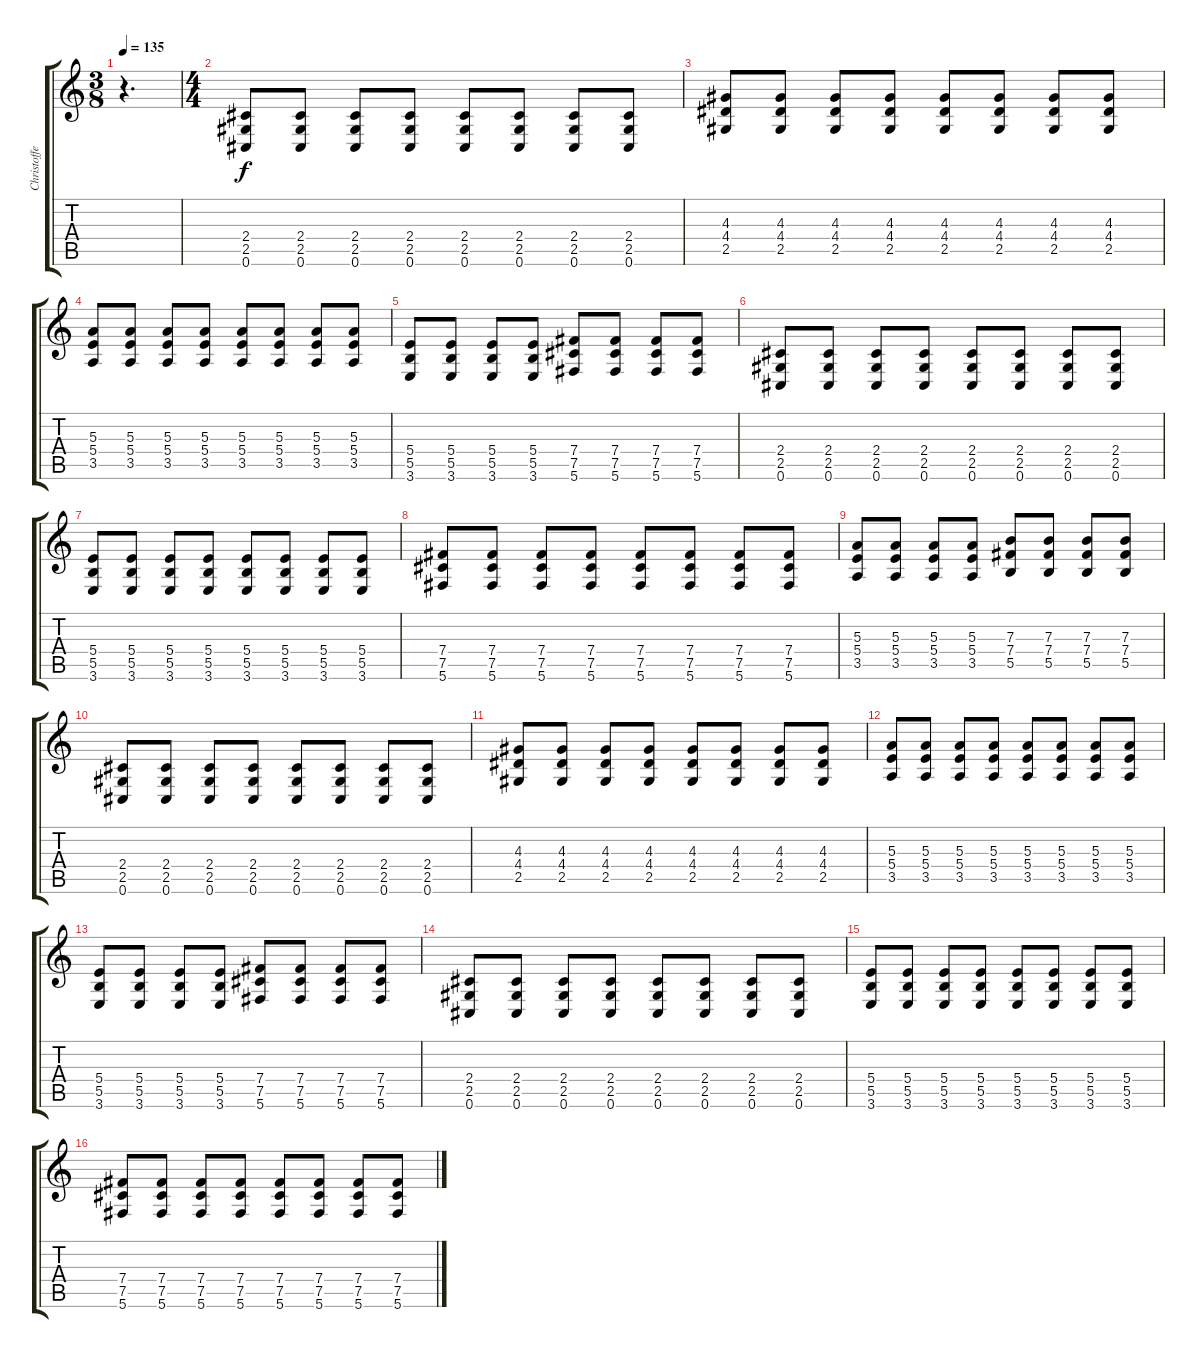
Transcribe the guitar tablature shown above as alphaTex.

\track ("Christoffer Johnsson" "Christoffe") {instrument distortionguitar}
\staff {score tabs}
\tuning (Db4 Ab3 E3 B2 Gb2 Db2) {hide}
\ts (3 8)
\tempo 135
\clef g2
\ks c
r.4{d dy f instrument distortionguitar} |
\ts (4 4)
(2.4 2.5 0.6).8 (2.4 2.5 0.6).8 (2.4 2.5 0.6).8 (2.4 2.5 0.6).8 (2.4 2.5 0.6).8 (2.4 2.5 0.6).8 (2.4 2.5 0.6).8 (2.4 2.5 0.6).8 |
(4.3 4.4 2.5).8 (4.3 4.4 2.5).8 (4.3 4.4 2.5).8 (4.3 4.4 2.5).8 (4.3 4.4 2.5).8 (4.3 4.4 2.5).8 (4.3 4.4 2.5).8 (4.3 4.4 2.5).8 |
(5.3 5.4 3.5).8 (5.3 5.4 3.5).8 (5.3 5.4 3.5).8 (5.3 5.4 3.5).8 (5.3 5.4 3.5).8 (5.3 5.4 3.5).8 (5.3 5.4 3.5).8 (5.3 5.4 3.5).8 |
(5.4 5.5 3.6).8 (5.4 5.5 3.6).8 (5.4 5.5 3.6).8 (5.4 5.5 3.6).8 (7.4 7.5 5.6).8 (7.4 7.5 5.6).8 (7.4 7.5 5.6).8 (7.4 7.5 5.6).8 |
(2.4 2.5 0.6).8 (2.4 2.5 0.6).8 (2.4 2.5 0.6).8 (2.4 2.5 0.6).8 (2.4 2.5 0.6).8 (2.4 2.5 0.6).8 (2.4 2.5 0.6).8 (2.4 2.5 0.6).8 |
(5.4 5.5 3.6).8 (5.4 5.5 3.6).8 (5.4 5.5 3.6).8 (5.4 5.5 3.6).8 (5.4 5.5 3.6).8 (5.4 5.5 3.6).8 (5.4 5.5 3.6).8 (5.4 5.5 3.6).8 |
(7.4 7.5 5.6).8 (7.4 7.5 5.6).8 (7.4 7.5 5.6).8 (7.4 7.5 5.6).8 (7.4 7.5 5.6).8 (7.4 7.5 5.6).8 (7.4 7.5 5.6).8 (7.4 7.5 5.6).8 |
(5.3 5.4 3.5).8 (5.3 5.4 3.5).8 (5.3 5.4 3.5).8 (5.3 5.4 3.5).8 (7.3 7.4 5.5).8 (7.3 7.4 5.5).8 (7.3 7.4 5.5).8 (7.3 7.4 5.5).8 |
(2.4 2.5 0.6).8 (2.4 2.5 0.6).8 (2.4 2.5 0.6).8 (2.4 2.5 0.6).8 (2.4 2.5 0.6).8 (2.4 2.5 0.6).8 (2.4 2.5 0.6).8 (2.4 2.5 0.6).8 |
(4.3 4.4 2.5).8 (4.3 4.4 2.5).8 (4.3 4.4 2.5).8 (4.3 4.4 2.5).8 (4.3 4.4 2.5).8 (4.3 4.4 2.5).8 (4.3 4.4 2.5).8 (4.3 4.4 2.5).8 |
(5.3 5.4 3.5).8 (5.3 5.4 3.5).8 (5.3 5.4 3.5).8 (5.3 5.4 3.5).8 (5.3 5.4 3.5).8 (5.3 5.4 3.5).8 (5.3 5.4 3.5).8 (5.3 5.4 3.5).8 |
(5.4 5.5 3.6).8 (5.4 5.5 3.6).8 (5.4 5.5 3.6).8 (5.4 5.5 3.6).8 (7.4 7.5 5.6).8 (7.4 7.5 5.6).8 (7.4 7.5 5.6).8 (7.4 7.5 5.6).8 |
(2.4 2.5 0.6).8 (2.4 2.5 0.6).8 (2.4 2.5 0.6).8 (2.4 2.5 0.6).8 (2.4 2.5 0.6).8 (2.4 2.5 0.6).8 (2.4 2.5 0.6).8 (2.4 2.5 0.6).8 |
(5.4 5.5 3.6).8 (5.4 5.5 3.6).8 (5.4 5.5 3.6).8 (5.4 5.5 3.6).8 (5.4 5.5 3.6).8 (5.4 5.5 3.6).8 (5.4 5.5 3.6).8 (5.4 5.5 3.6).8 |
(7.4 7.5 5.6).8 (7.4 7.5 5.6).8 (7.4 7.5 5.6).8 (7.4 7.5 5.6).8 (7.4 7.5 5.6).8 (7.4 7.5 5.6).8 (7.4 7.5 5.6).8 (7.4 7.5 5.6).8
